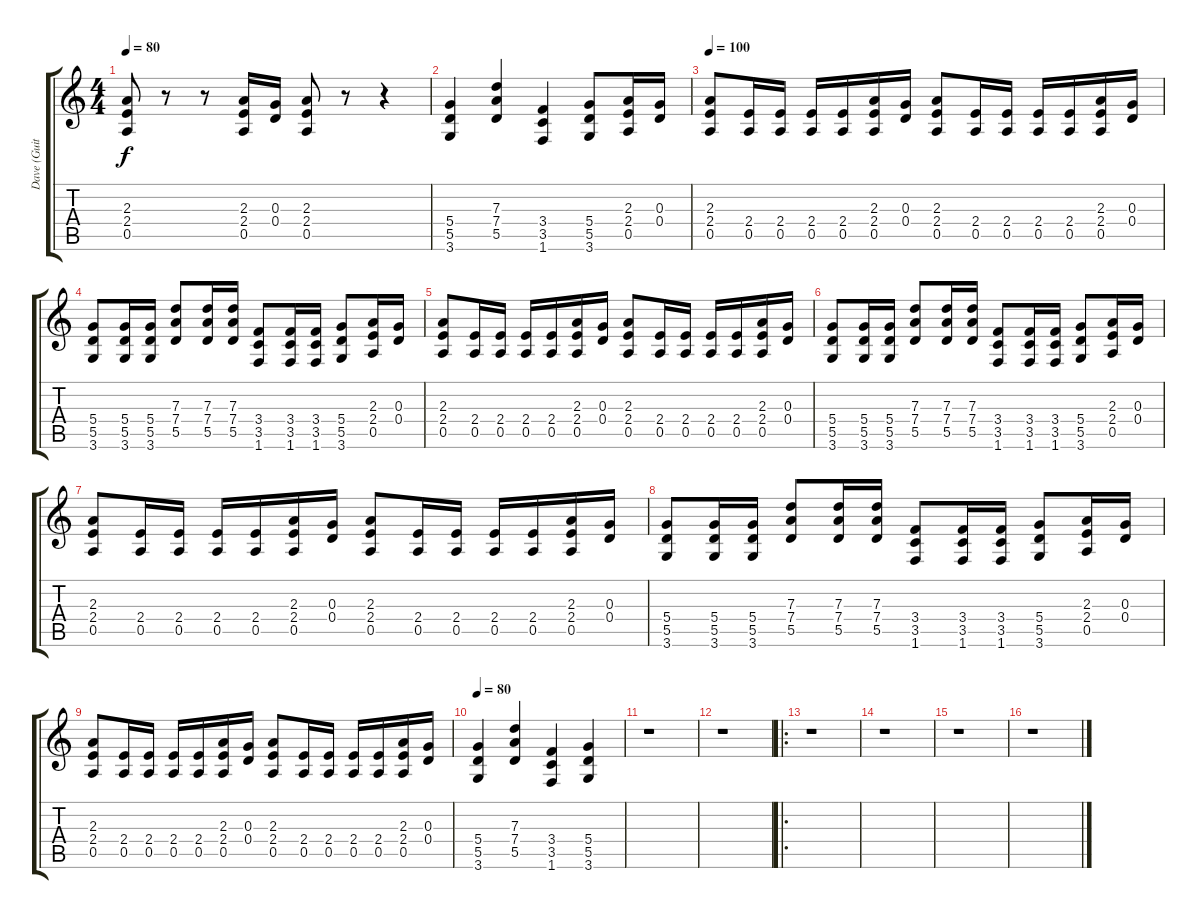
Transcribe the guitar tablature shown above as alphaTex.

\track ("Dave (Guitar 1)" "Dave (Guit") {instrument distortionguitar}
\staff {score tabs}
\tuning (E4 B3 G3 D3 A2 E2) {hide}
\ts (4 4)
\tempo 80
\clef g2
\ks c
(2.3 2.4 0.5).8{dy f} r.8 r.8 (2.3 2.4 0.5).16 (0.3 0.4).16 (2.3 2.4 0.5).8 r.8 r.4 |
(5.4 5.5 3.6).4 (7.3 7.4 5.5).4 (3.4 3.5 1.6).4 (5.4 5.5 3.6).8 (2.3 2.4 0.5).16 (0.3 0.4).16 |
\tempo 100
(2.3 2.4 0.5).8 (2.4 0.5).16 (2.4 0.5).16 (2.4 0.5).16 (2.4 0.5).16 (2.3 2.4 0.5).16 (0.3 0.4).16 (2.3 2.4 0.5).8 (2.4 0.5).16 (2.4 0.5).16 (2.4 0.5).16 (2.4 0.5).16 (2.3 2.4 0.5).16 (0.3 0.4).16 |
(5.4 5.5 3.6).8 (5.4 5.5 3.6).16 (5.4 5.5 3.6).16 (7.3 7.4 5.5).8 (7.3 7.4 5.5).16 (7.3 7.4 5.5).16 (3.4 3.5 1.6).8 (3.4 3.5 1.6).16 (3.4 3.5 1.6).16 (5.4 5.5 3.6).8 (2.3 2.4 0.5).16 (0.3 0.4).16 |
(2.3 2.4 0.5).8 (2.4 0.5).16 (2.4 0.5).16 (2.4 0.5).16 (2.4 0.5).16 (2.3 2.4 0.5).16 (0.3 0.4).16 (2.3 2.4 0.5).8 (2.4 0.5).16 (2.4 0.5).16 (2.4 0.5).16 (2.4 0.5).16 (2.3 2.4 0.5).16 (0.3 0.4).16 |
(5.4 5.5 3.6).8 (5.4 5.5 3.6).16 (5.4 5.5 3.6).16 (7.3 7.4 5.5).8 (7.3 7.4 5.5).16 (7.3 7.4 5.5).16 (3.4 3.5 1.6).8 (3.4 3.5 1.6).16 (3.4 3.5 1.6).16 (5.4 5.5 3.6).8 (2.3 2.4 0.5).16 (0.3 0.4).16 |
(2.3 2.4 0.5).8 (2.4 0.5).16 (2.4 0.5).16 (2.4 0.5).16 (2.4 0.5).16 (2.3 2.4 0.5).16 (0.3 0.4).16 (2.3 2.4 0.5).8 (2.4 0.5).16 (2.4 0.5).16 (2.4 0.5).16 (2.4 0.5).16 (2.3 2.4 0.5).16 (0.3 0.4).16 |
(5.4 5.5 3.6).8 (5.4 5.5 3.6).16 (5.4 5.5 3.6).16 (7.3 7.4 5.5).8 (7.3 7.4 5.5).16 (7.3 7.4 5.5).16 (3.4 3.5 1.6).8 (3.4 3.5 1.6).16 (3.4 3.5 1.6).16 (5.4 5.5 3.6).8 (2.3 2.4 0.5).16 (0.3 0.4).16 |
(2.3 2.4 0.5).8 (2.4 0.5).16 (2.4 0.5).16 (2.4 0.5).16 (2.4 0.5).16 (2.3 2.4 0.5).16 (0.3 0.4).16 (2.3 2.4 0.5).8 (2.4 0.5).16 (2.4 0.5).16 (2.4 0.5).16 (2.4 0.5).16 (2.3 2.4 0.5).16 (0.3 0.4).16 |
\tempo 80
(5.4 5.5 3.6).4 (7.3 7.4 5.5).4 (3.4 3.5 1.6).4 (5.4 5.5 3.6).4 |
r.1 |
r.1 |
\ro
r.1 |
r.1 |
r.1 |
r.1
